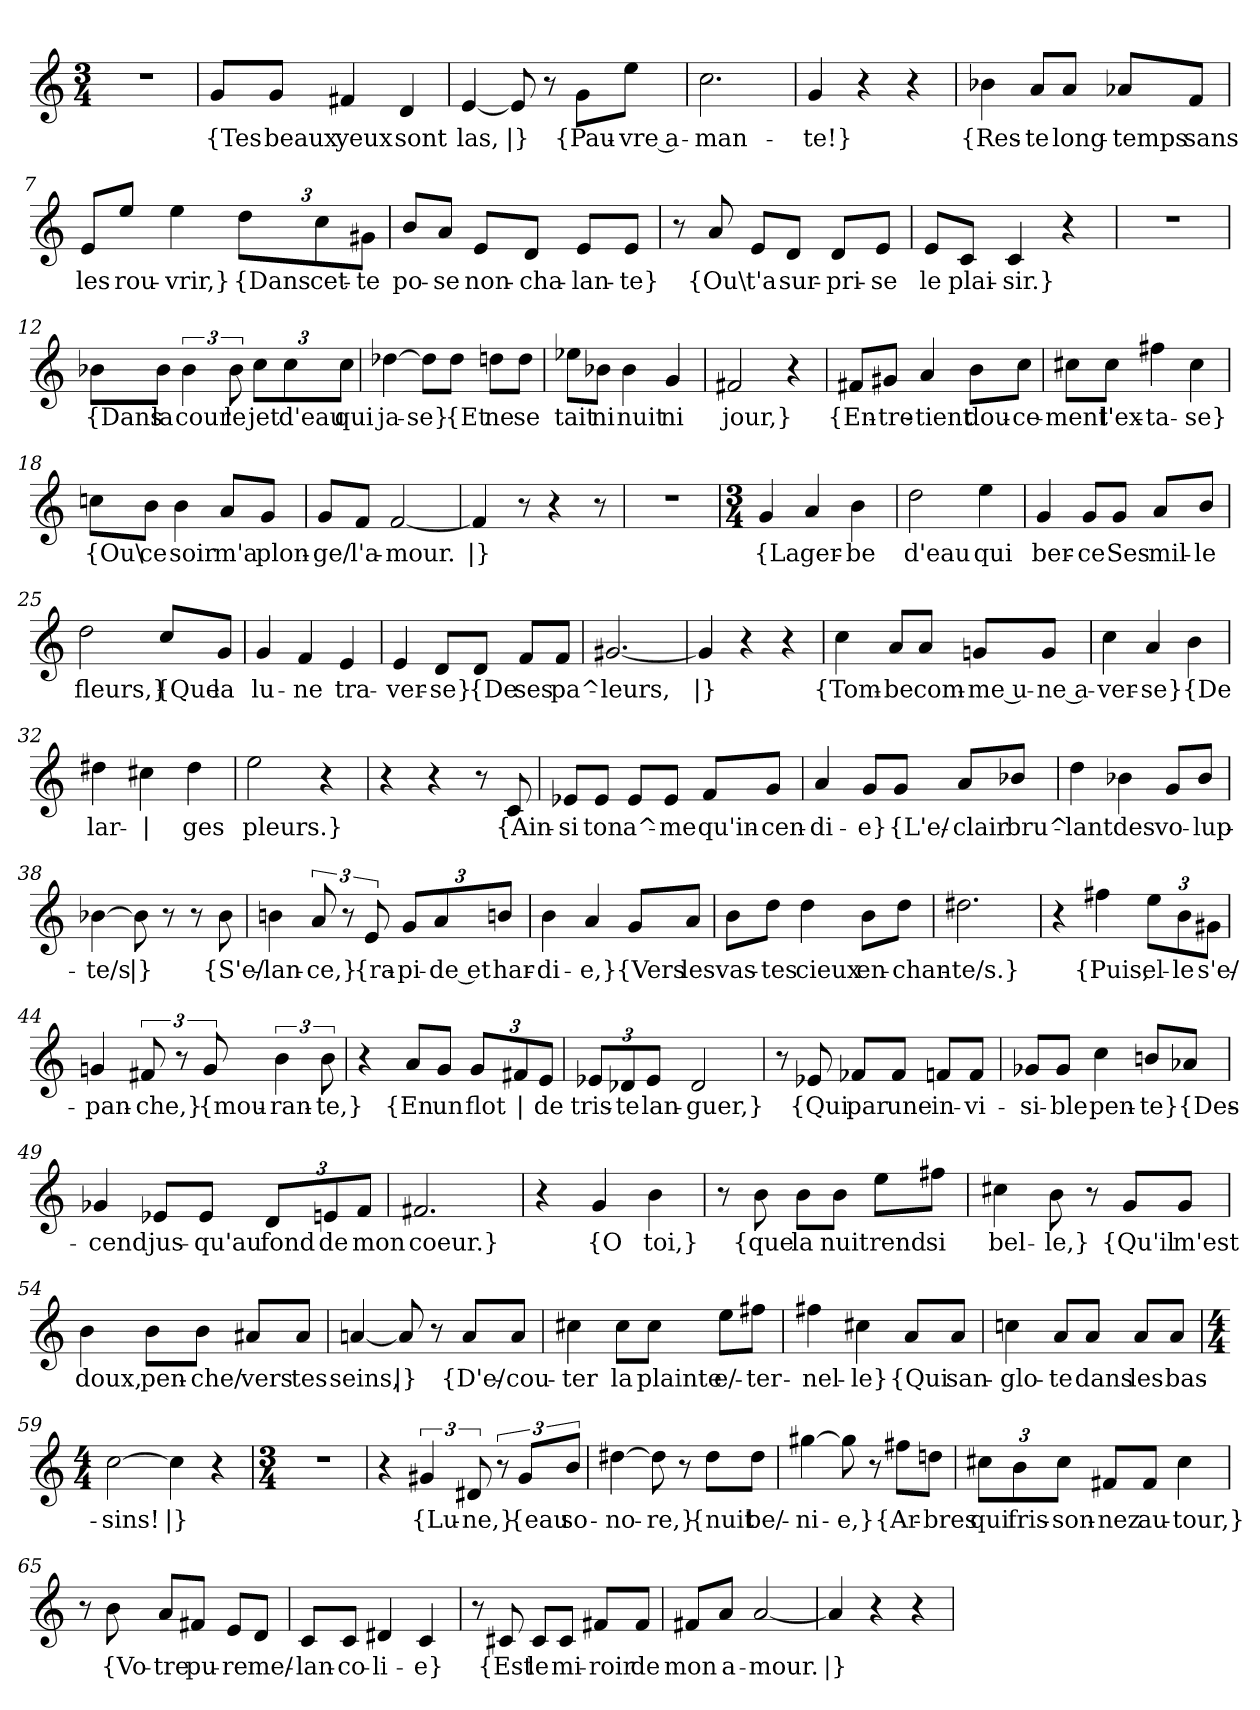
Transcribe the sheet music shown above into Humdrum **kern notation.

**kern	**text
*part1	*part1
*staff1	*staff1
*clefG2	*
*k[]	*
*M3/4	*
=1	=1
2.r	.
=2	=2
!	!LO:LY:b
8g/L	{Tes
!	!LO:LY:b
8g/J	beaux
!	!LO:LY:b
4f#X/	yeux
!	!LO:LY:b
4d/	sont
=3	=3
!	!LO:LY:b
[4e/	las,
!	!LO:LY:b
8e/]	|}
8r	.
!	!LO:LY:b
8g\L	{Pau-
!	!LO:LY:b
8ee\J	-vre a-
=4	=4
!	!LO:LY:b
2.cc\	-man-
=5	=5
!	!LO:LY:b
4g/	-te!}
4r	.
4r	.
=6	=6
!	!LO:LY:b
4b-X\	{Res-
!	!LO:LY:b
8a/L	-te
!	!LO:LY:b
8a/J	long-
!	!LO:LY:b
8a-X/L	-temps
!	!LO:LY:b
8f/J	sans
!!LO:LB:g=z
=7	=7
!	!LO:LY:b
8e/L	les
!	!LO:LY:b
8ee/J	rou-
!	!LO:LY:b
4ee\	-vrir,}
*Xbrackettup	*
!	!LO:LY:b
12dd\L	{Dans
!	!LO:LY:b
12cc\	cet-
!	!LO:LY:b
12g#X\J	-te
=8	=8
!	!LO:LY:b
8b/L	po-
!	!LO:LY:b
8a/J	-se
!	!LO:LY:b
8e/L	non-
!	!LO:LY:b
8d/J	-cha-
!	!LO:LY:b
8e/L	-lan-
!	!LO:LY:b
8e/J	-te}
=9	=9
8r	.
!	!LO:LY:b
8a/	{Ou\
!	!LO:LY:b
8e/L	t'a
!	!LO:LY:b
8d/J	sur-
!	!LO:LY:b
8d/L	-pri-
!	!LO:LY:b
8e/J	-se
=10	=10
!	!LO:LY:b
8e/L	le
!	!LO:LY:b
8c/J	plai-
!	!LO:LY:b
4c/	-sir.}
4r	.
=11	=11
2.r	.
!!LO:LB:g=z
=12	=12
!	!LO:LY:b
8b-X\L	{Dans
!	!LO:LY:b
8b-\J	la
*brackettup	*
!	!LO:LY:b
6b-\	cour
!	!LO:LY:b
12b-\	le
*Xbrackettup	*
!	!LO:LY:b
12cc\L	jet
!	!LO:LY:b
12cc\	d'eau
!	!LO:LY:b
12cc\J	qui
=13	=13
!	!LO:LY:b
[4dd-X\	ja-
!	!LO:LY:b
8dd-\L]	-se}
!	!LO:LY:b
8dd-\J	{Et
!	!LO:LY:b
8ddn\L	ne
!	!LO:LY:b
8dd\J	se
=14	=14
!	!LO:LY:b
8ee-X\L	tait
!	!LO:LY:b
8b-X\J	ni
!	!LO:LY:b
4b-\	nuit
!	!LO:LY:b
4g/	ni
=15	=15
!	!LO:LY:b
2f#X/	jour,}
4r	.
=16	=16
!	!LO:LY:b
8f#X/L	{En-
!	!LO:LY:b
8g#X/J	-tre-
!	!LO:LY:b
4a/	-tient
!	!LO:LY:b
8b\L	dou-
!	!LO:LY:b
8cc\J	-ce-
!!LO:LB:g=z
=17	=17
!	!LO:LY:b
8cc#X\L	-ment
!	!LO:LY:b
8cc#\J	l'ex-
!	!LO:LY:b
4ff#X\	-ta-
!	!LO:LY:b
4cc#\	-se}
=18	=18
!	!LO:LY:b
8ccn\L	{Ou\
!	!LO:LY:b
8b\J	ce
!	!LO:LY:b
4b\	soir
!	!LO:LY:b
8a/L	m'a
!	!LO:LY:b
8g/J	plon-
=19	=19
!	!LO:LY:b
8g/L	-ge/
!	!LO:LY:b
8f/J	l'a-
!	!LO:LY:b
[2f/	-mour.
=20	=20
!	!LO:LY:b
4f/]	|}
8r	.
4r	.
8r	.
=21	=21
2.r	.
=22	=22
*M3/4	*
!	!LO:LY:b
4g/	{La
!	!LO:LY:b
4a/	ger-
!	!LO:LY:b
4b\	-be
=23	=23
!	!LO:LY:b
2dd\	d'eau
!	!LO:LY:b
4ee\	qui
!!LO:LB:g=z
=24	=24
!	!LO:LY:b
4g/	ber-
!	!LO:LY:b
8g/L	-ce
!	!LO:LY:b
8g/J	Ses
!	!LO:LY:b
8a/L	mil-
!	!LO:LY:b
8b/J	-le
=25	=25
!	!LO:LY:b
2dd\	fleurs,}
!	!LO:LY:b
8cc/L	{Que
!	!LO:LY:b
8g/J	la
=26	=26
!	!LO:LY:b
4g/	lu-
!	!LO:LY:b
4f/	-ne
!	!LO:LY:b
4e/	tra-
=27	=27
!	!LO:LY:b
4e/	-ver-
!	!LO:LY:b
8d/L	-se}
!	!LO:LY:b
8d/J	{De
!	!LO:LY:b
8f/L	ses
!	!LO:LY:b
8f/J	pa^-
=28	=28
!	!LO:LY:b
[2.g#X/	-leurs,
=29	=29
!	!LO:LY:b
4g#/]	|}
4r	.
4r	.
!!LO:LB:g=z
=30	=30
!	!LO:LY:b
4cc\	{Tom-
!	!LO:LY:b
8a/L	-be
!	!LO:LY:b
8a/J	com-
!	!LO:LY:b
8gn/L	-me u-
!	!LO:LY:b
8g/J	-ne a-
=31	=31
!	!LO:LY:b
4cc\	-ver-
!	!LO:LY:b
4a/	-se}
!	!LO:LY:b
4b\	{De
=32	=32
!	!LO:LY:b
4dd#X\	lar-
!	!LO:LY:b
4cc#X\	|
!	!LO:LY:b
4dd#\	-ges
=33	=33
!	!LO:LY:b
2ee\	pleurs.}
4r	.
=34	=34
4r	.
4r	.
8r	.
!	!LO:LY:b
8c/	{Ain-
=35	=35
!	!LO:LY:b
8e-X/L	-si
!	!LO:LY:b
8e-/J	ton
!	!LO:LY:b
8e-/L	a^-
!	!LO:LY:b
8e-/J	-me
!	!LO:LY:b
8f/L	qu'in-
!	!LO:LY:b
8g/J	-cen-
!!LO:LB:g=z
=36	=36
!	!LO:LY:b
4a/	-di-
!	!LO:LY:b
8g/L	-e}
!	!LO:LY:b
8g/J	{L'e/-
!	!LO:LY:b
8a/L	-clair
!	!LO:LY:b
8b-X/J	bru^-
=37	=37
!	!LO:LY:b
4dd\	-lant
!	!LO:LY:b
4b-X\	des
!	!LO:LY:b
8g/L	vo-
!	!LO:LY:b
8b-/J	-lup-
=38	=38
!	!LO:LY:b
[4b-X\	-te/s
!	!LO:LY:b
8b-\]	|}
8r	.
8r	.
!	!LO:LY:b
8b-\	{S'e/-
=39	=39
!	!LO:LY:b
4bn\	-lan-
*brackettup	*
!	!LO:LY:b
12a/	-ce,}
12r	.
!	!LO:LY:b
12e/	{ra-
*Xbrackettup	*
!	!LO:LY:b
12g/L	-pi-
!	!LO:LY:b
12a/	-de et
!	!LO:LY:b
12bn/J	har-
!!LO:LB:g=z
=40	=40
!	!LO:LY:b
4b\	-di-
!	!LO:LY:b
4a/	-e,}
!	!LO:LY:b
8g/L	{Vers
!	!LO:LY:b
8a/J	les
=41	=41
!	!LO:LY:b
8b\L	vas-
!	!LO:LY:b
8dd\J	-tes
!	!LO:LY:b
4dd\	cieux
!	!LO:LY:b
8b\L	en-
!	!LO:LY:b
8dd\J	-chan-
=42	=42
!	!LO:LY:b
2.dd#X\	-te/s.}
=43	=43
4r	.
!	!LO:LY:b
4ff#X\	{Puis,
!	!LO:LY:b
12ee\L	el-
!	!LO:LY:b
12b\	-le
!	!LO:LY:b
12g#X\J	s'e/-
=44	=44
!	!LO:LY:b
4gn/	-pan-
*brackettup	*
!	!LO:LY:b
12f#X/	-che,}
12r	.
!	!LO:LY:b
12g/	{mou-
!	!LO:LY:b
6b\	-ran-
!	!LO:LY:b
12b\	-te,}
!!LO:LB:g=z
=45	=45
4r	.
!	!LO:LY:b
8a/L	{En
!	!LO:LY:b
8g/J	un
*Xbrackettup	*
!	!LO:LY:b
12g/L	flot
!	!LO:LY:b
12f#X/	|
!	!LO:LY:b
12e/J	de
=46	=46
!	!LO:LY:b
12e-X/L	tris-
!	!LO:LY:b
12d-X/	-te
!	!LO:LY:b
12e-/J	lan-
!	!LO:LY:b
2d-/	-guer,}
=47	=47
8r	.
!	!LO:LY:b
8e-X/	{Qui
!	!LO:LY:b
8f-X/L	par
!	!LO:LY:b
8f-/J	une
!	!LO:LY:b
8fn/L	in-
!	!LO:LY:b
8f/J	-vi-
=48	=48
!	!LO:LY:b
8g-X/L	-si-
!	!LO:LY:b
8g-/J	-ble
!	!LO:LY:b
4cc\	pen-
!	!LO:LY:b
8bn/L	-te}
!	!LO:LY:b
8a-X/J	{Des-
!!LO:LB:g=z
=49	=49
!	!LO:LY:b
4g-X/	-cend
!	!LO:LY:b
8e-X/L	jus-
!	!LO:LY:b
8e-/J	-qu'au
!	!LO:LY:b
12d/L	fond
!	!LO:LY:b
12en/	de
!	!LO:LY:b
12f/J	mon
=50	=50
!	!LO:LY:b
2.f#X/	coeur.}
=51	=51
4r	.
!	!LO:LY:b
4g/	{O
!	!LO:LY:b
4b\	toi,}
=52	=52
8r	.
!	!LO:LY:b
8b\	{que
!	!LO:LY:b
8b\L	la
!	!LO:LY:b
8b\J	nuit
!	!LO:LY:b
8ee\L	rend
!	!LO:LY:b
8ff#X\J	si
=53	=53
!	!LO:LY:b
4cc#X\	bel-
!	!LO:LY:b
8b\	-le,}
8r	.
!	!LO:LY:b
8g/L	{Qu'il
!	!LO:LY:b
8g/J	m'est
!!LO:PB:g=z
=54	=54
!	!LO:LY:b
4b\	doux,
!	!LO:LY:b
8b\L	pen-
!	!LO:LY:b
8b\J	-che/
!	!LO:LY:b
8a#X/L	vers
!	!LO:LY:b
8a#/J	tes
=55	=55
!	!LO:LY:b
[4an/	seins,
!	!LO:LY:b
8an/]	|}
8r	.
!	!LO:LY:b
8a/L	{D'e/-
!	!LO:LY:b
8a/J	-cou-
=56	=56
!	!LO:LY:b
4cc#X\	-ter
!	!LO:LY:b
8cc#\L	la
!	!LO:LY:b
8cc#\J	plainte
!	!LO:LY:b
8ee\L	e/-
!	!LO:LY:b
8ff#X\J	-ter-
=57	=57
!	!LO:LY:b
4ff#X\	-nel-
!	!LO:LY:b
4cc#X\	-le}
!	!LO:LY:b
8a/L	{Qui
!	!LO:LY:b
8a/J	san-
!!LO:LB:g=z
=58	=58
!	!LO:LY:b
4ccn\	-glo-
!	!LO:LY:b
8a/L	-te
!	!LO:LY:b
8a/J	dans
!	!LO:LY:b
8a/L	les
!	!LO:LY:b
8a/J	bas-
=59	=59
*M4/4	*
!	!LO:LY:b
[2cc\	-sins!
!	!LO:LY:b
4cc\]	|}
4r	.
=60	=60
*M3/4	*
2.r	.
=61	=61
4r	.
*brackettup	*
!	!LO:LY:b
6g#X/	{Lu-
!	!LO:LY:b
12d#X/	-ne,}
12r	.
!	!LO:LY:b
12g#/L	{eau
!	!LO:LY:b
12b/J	so-
=62	=62
!	!LO:LY:b
[4dd#X\	-no-
!	!LO:LY:b
8dd#\]	-re,}
8r	.
!	!LO:LY:b
8dd#\L	{nuit
!	!LO:LY:b
8dd#\J	be/-
=63	=63
!	!LO:LY:b
[4gg#X\	-ni-
!	!LO:LY:b
8gg#\]	-e,}
8r	.
!	!LO:LY:b
8ff#X\L	{Ar-
!	!LO:LY:b
8ddn\J	-bres
!!LO:LB:g=z
=64	=64
*Xbrackettup	*
!	!LO:LY:b
12cc#X\L	qui
!	!LO:LY:b
12b\	fris-
!	!LO:LY:b
12cc#\J	-son-
!	!LO:LY:b
8f#X/L	-nez
!	!LO:LY:b
8f#/J	au-
!	!LO:LY:b
4cc#\	-tour,}
=65	=65
8r	.
!	!LO:LY:b
8b\	{Vo-
!	!LO:LY:b
8a/L	-tre
!	!LO:LY:b
8f#X/J	pu-
!	!LO:LY:b
8e/L	-re
!	!LO:LY:b
8d/J	me/-
=66	=66
!	!LO:LY:b
8c/L	-lan-
!	!LO:LY:b
8c/J	-co-
!	!LO:LY:b
4d#X/	-li-
!	!LO:LY:b
4c/	-e}
=67	=67
8r	.
!	!LO:LY:b
8c#X/	{Est
!	!LO:LY:b
8c#/L	le
!	!LO:LY:b
8c#/J	mi-
!	!LO:LY:b
8f#X/L	-roir
!	!LO:LY:b
8f#/J	de
!!LO:LB:g=z
=68	=68
!	!LO:LY:b
8f#X/L	mon
!	!LO:LY:b
8a/J	a-
!	!LO:LY:b
[2a/	-mour.
=69	=69
!	!LO:LY:b
4a/]	|}
4r	.
4r	.
=	=
*-	*-
